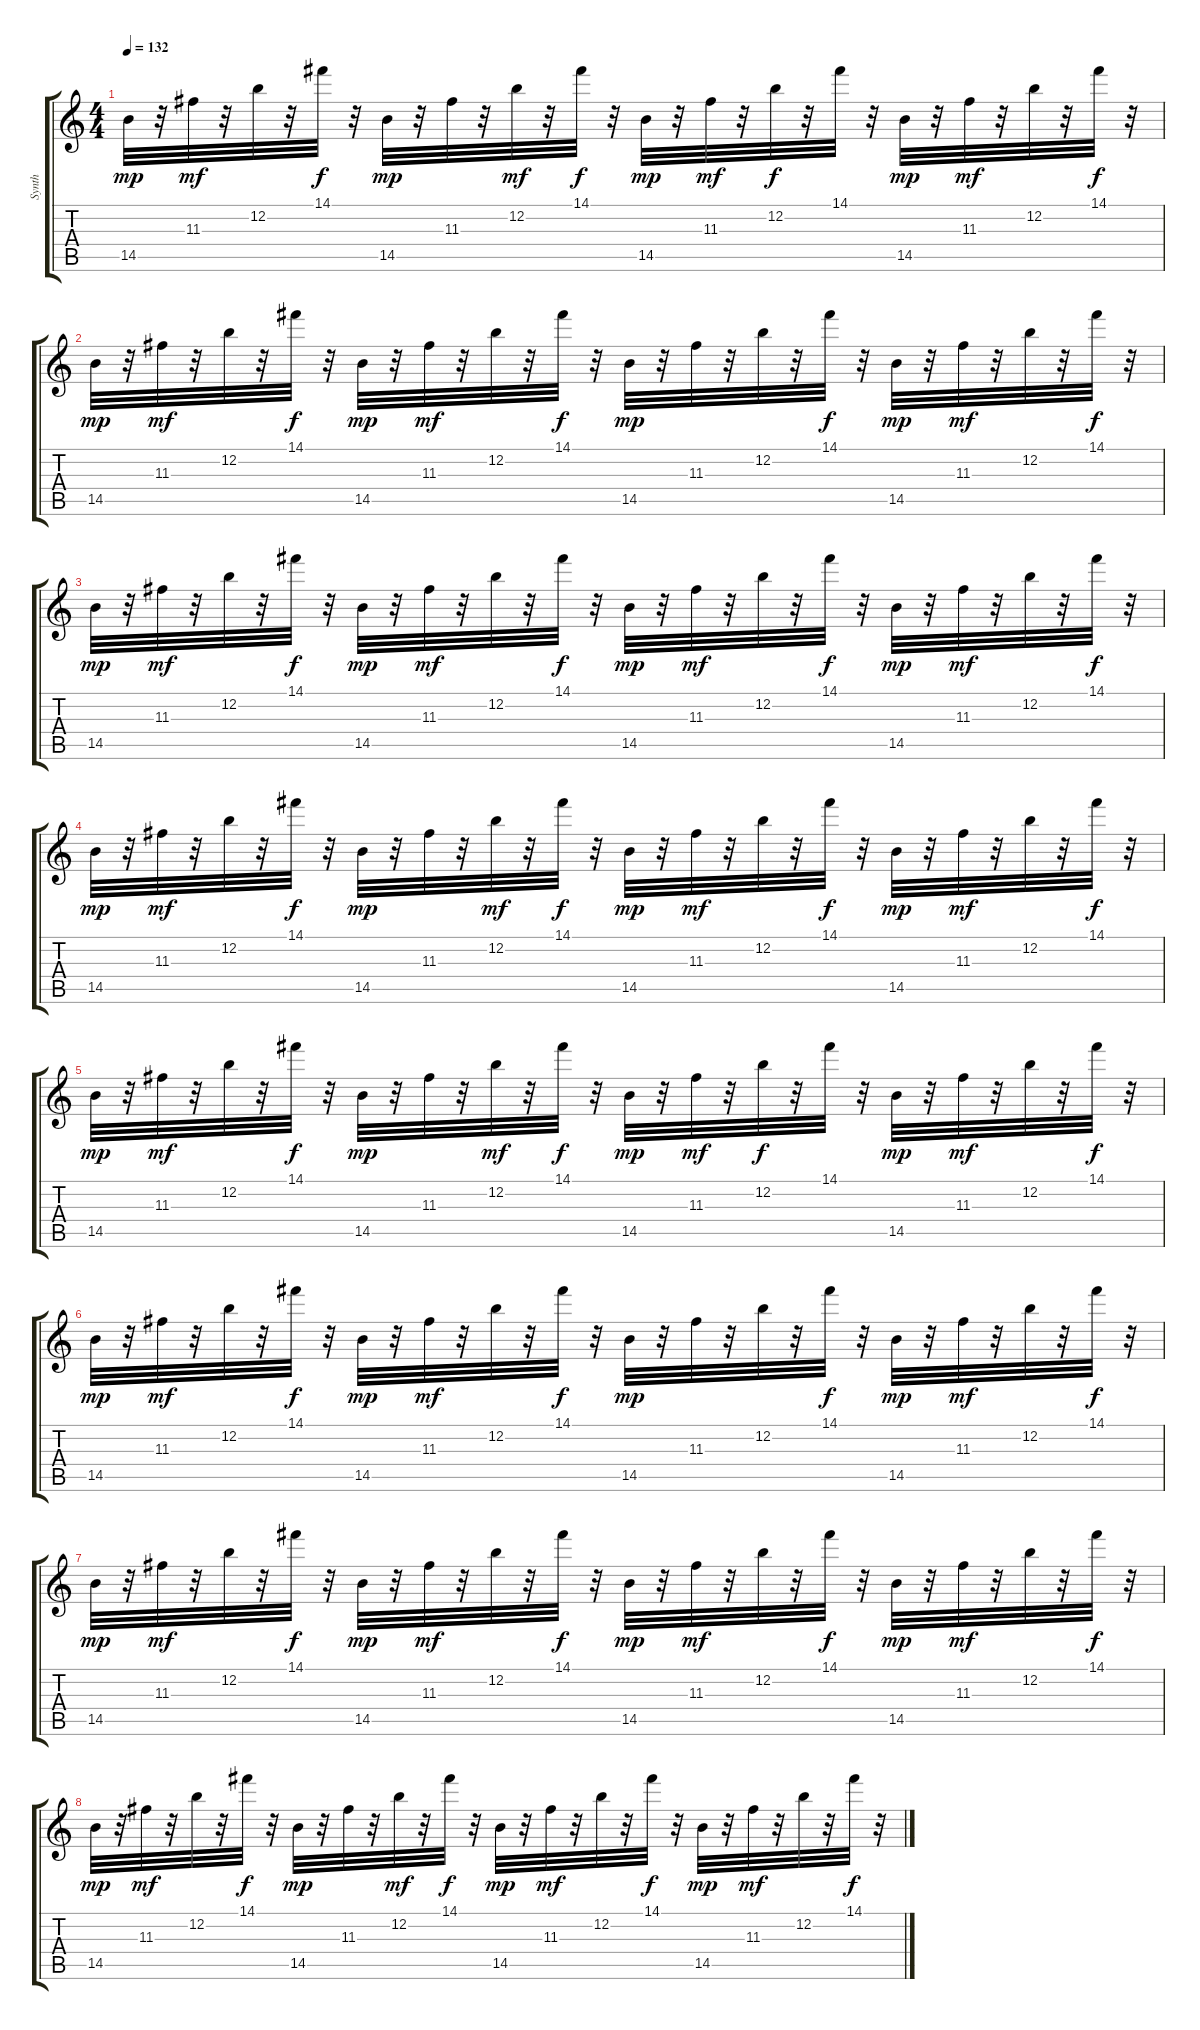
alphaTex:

\track ("Synth" "Synth") {instrument electricbasspick}
\staff {score tabs}
\tuning (E4 B3 G3 D3 A2 E2) {hide}
\ts (4 4)
\tempo 132
\clef g2
\ks c
14.5.32{dy mp} r.32 11.3.32{dy mf} r.32 12.2.32 r.32 14.1.32{dy f} r.32 14.5.32{dy mp} r.32 11.3.32 r.32 12.2.32{dy mf} r.32 14.1.32{dy f} r.32 14.5.32{dy mp} r.32 11.3.32{dy mf} r.32 12.2.32{dy f} r.32 14.1.32 r.32 14.5.32{dy mp} r.32 11.3.32{dy mf} r.32 12.2.32 r.32 14.1.32{dy f} r.32 |
14.5.32{dy mp} r.32 11.3.32{dy mf} r.32 12.2.32 r.32 14.1.32{dy f} r.32 14.5.32{dy mp} r.32 11.3.32{dy mf} r.32 12.2.32 r.32 14.1.32{dy f} r.32 14.5.32{dy mp} r.32 11.3.32 r.32 12.2.32 r.32 14.1.32{dy f} r.32 14.5.32{dy mp} r.32 11.3.32{dy mf} r.32 12.2.32 r.32 14.1.32{dy f} r.32 |
14.5.32{dy mp} r.32 11.3.32{dy mf} r.32 12.2.32 r.32 14.1.32{dy f} r.32 14.5.32{dy mp} r.32 11.3.32{dy mf} r.32 12.2.32 r.32 14.1.32{dy f} r.32 14.5.32{dy mp} r.32 11.3.32{dy mf} r.32 12.2.32 r.32 14.1.32{dy f} r.32 14.5.32{dy mp} r.32 11.3.32{dy mf} r.32 12.2.32 r.32 14.1.32{dy f} r.32 |
14.5.32{dy mp} r.32 11.3.32{dy mf} r.32 12.2.32 r.32 14.1.32{dy f} r.32 14.5.32{dy mp} r.32 11.3.32 r.32 12.2.32{dy mf} r.32 14.1.32{dy f} r.32 14.5.32{dy mp} r.32 11.3.32{dy mf} r.32 12.2.32 r.32 14.1.32{dy f} r.32 14.5.32{dy mp} r.32 11.3.32{dy mf} r.32 12.2.32 r.32 14.1.32{dy f} r.32 |
14.5.32{dy mp} r.32 11.3.32{dy mf} r.32 12.2.32 r.32 14.1.32{dy f} r.32 14.5.32{dy mp} r.32 11.3.32 r.32 12.2.32{dy mf} r.32 14.1.32{dy f} r.32 14.5.32{dy mp} r.32 11.3.32{dy mf} r.32 12.2.32{dy f} r.32 14.1.32 r.32 14.5.32{dy mp} r.32 11.3.32{dy mf} r.32 12.2.32 r.32 14.1.32{dy f} r.32 |
14.5.32{dy mp} r.32 11.3.32{dy mf} r.32 12.2.32 r.32 14.1.32{dy f} r.32 14.5.32{dy mp} r.32 11.3.32{dy mf} r.32 12.2.32 r.32 14.1.32{dy f} r.32 14.5.32{dy mp} r.32 11.3.32 r.32 12.2.32 r.32 14.1.32{dy f} r.32 14.5.32{dy mp} r.32 11.3.32{dy mf} r.32 12.2.32 r.32 14.1.32{dy f} r.32 |
14.5.32{dy mp} r.32 11.3.32{dy mf} r.32 12.2.32 r.32 14.1.32{dy f} r.32 14.5.32{dy mp} r.32 11.3.32{dy mf} r.32 12.2.32 r.32 14.1.32{dy f} r.32 14.5.32{dy mp} r.32 11.3.32{dy mf} r.32 12.2.32 r.32 14.1.32{dy f} r.32 14.5.32{dy mp} r.32 11.3.32{dy mf} r.32 12.2.32 r.32 14.1.32{dy f} r.32 |
14.5.32{dy mp} r.32 11.3.32{dy mf} r.32 12.2.32 r.32 14.1.32{dy f} r.32 14.5.32{dy mp} r.32 11.3.32 r.32 12.2.32{dy mf} r.32 14.1.32{dy f} r.32 14.5.32{dy mp} r.32 11.3.32{dy mf} r.32 12.2.32 r.32 14.1.32{dy f} r.32 14.5.32{dy mp} r.32 11.3.32{dy mf} r.32 12.2.32 r.32 14.1.32{dy f} r.32
